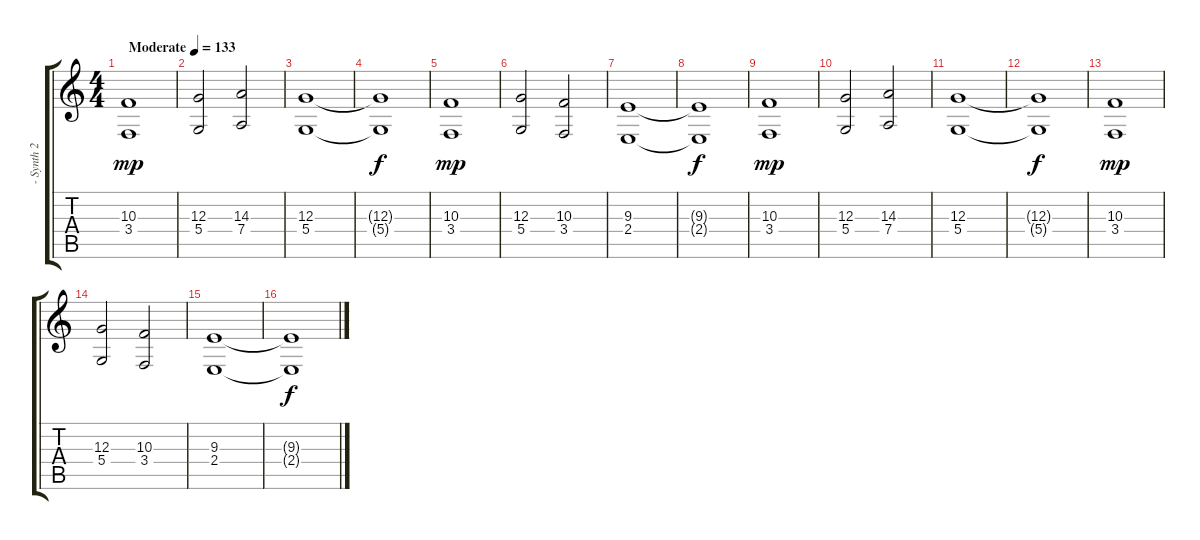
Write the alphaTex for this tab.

\track (" - Synth 2" " - Synth 2") {instrument synthstrings2}
\staff {score tabs}
\tuning (E4 B3 G3 D3 A2 D2) {hide}
\ts (4 4)
\tempo (133 "Moderate")
\clef g2
\ks c
(10.3 3.4).1{dy mp instrument synthstrings2} |
(12.3 5.4).2 (14.3 7.4).2 |
(12.3 5.4).1 |
(12.3{t} 5.4{t}).1{dy f} |
(10.3 3.4).1{dy mp} |
(12.3 5.4).2 (10.3 3.4).2 |
(9.3 2.4).1 |
(9.3{t} 2.4{t}).1{dy f} |
(10.3 3.4).1{dy mp} |
(12.3 5.4).2 (14.3 7.4).2 |
(12.3 5.4).1 |
(12.3{t} 5.4{t}).1{dy f} |
(10.3 3.4).1{dy mp} |
(12.3 5.4).2 (10.3 3.4).2 |
(9.3 2.4).1 |
(9.3{t} 2.4{t}).1{dy f}
